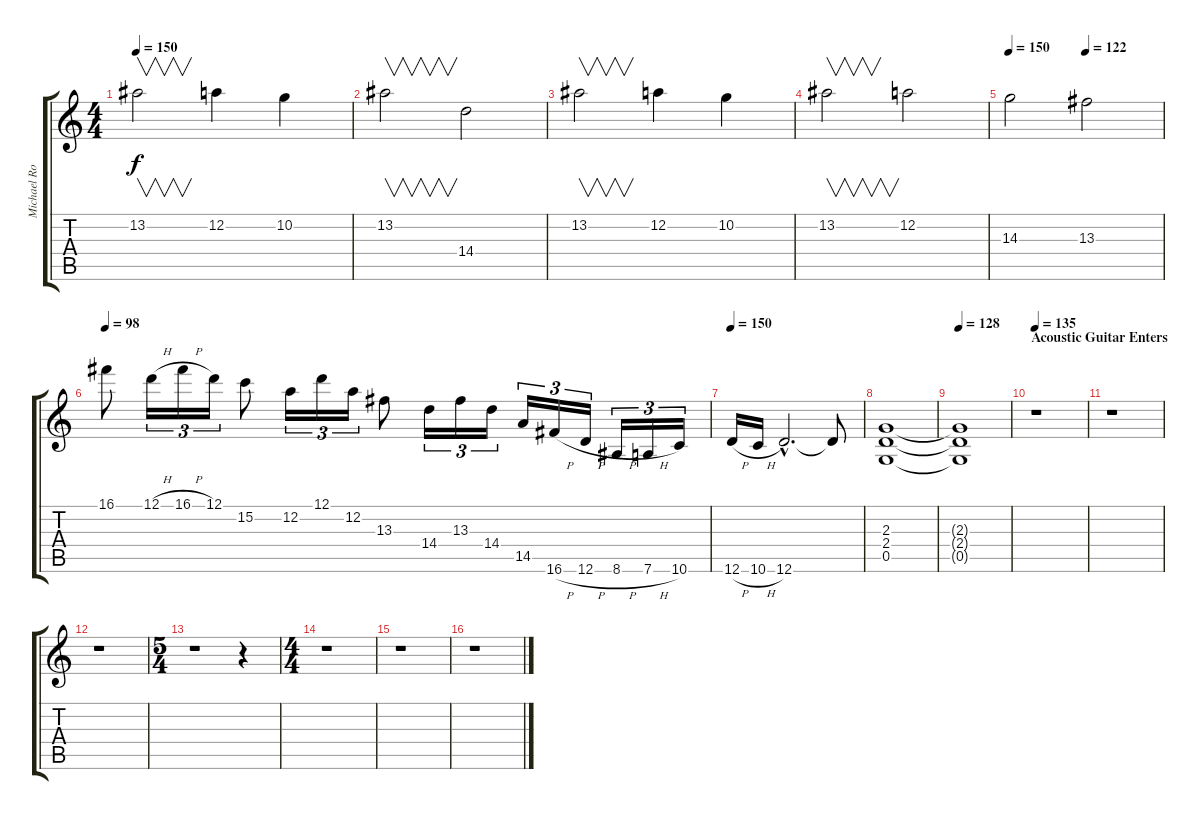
\track ("Michael Romeo Lead" "Michael Ro") {instrument distortionguitar}
\staff {score tabs}
\tuning (D4 A3 F3 C3 G2 D2) {hide}
\ts (4 4)
\tempo 150
\clef g2
\ks c
13.2.2{v dy f} 12.2.4 10.2.4 |
13.2.2{v} 14.4.2 |
13.2.2{v} 12.2.4 10.2.4 |
13.2.2{v} 12.2.2 |
\tempo 150
\tempo (122 0.5)
14.3.2{volume 16 balance 8} 13.3.2 |
\tempo 98
16.1.8 12.1{h}.16{tu (3 2)} 16.1{h}.16{tu (3 2)} 12.1.16{tu (3 2)} 15.2.8 12.2.16{tu (3 2)} 12.1.16{tu (3 2)} 12.2.16{tu (3 2)} 13.3.8 14.4.16{tu (3 2)} 13.3.16{tu (3 2)} 14.4.16{tu (3 2)} 14.5.16{tu (3 2)} 16.6{h}.16{tu (3 2)} 12.6{h}.16{tu (3 2)} 8.6{h}.16{tu (3 2)} 7.6{h}.16{tu (3 2)} 10.6.16{tu (3 2)} |
\tempo 150
12.6{h}.16 10.6{h}.16 12.6{hac}.2{d} 12.6{t}.8 |
(2.3 2.4 0.5).1{volume 16} |
\tempo 128
(2.3{t} 2.4{t} 0.5{t}).1 |
\section ("" "Acoustic Guitar Enters")
\tempo 135
r.1 |
r.1 |
r.1 |
\ts (5 4)
r.1 r.4 |
\ts (4 4)
r.1 |
r.1 |
r.1
